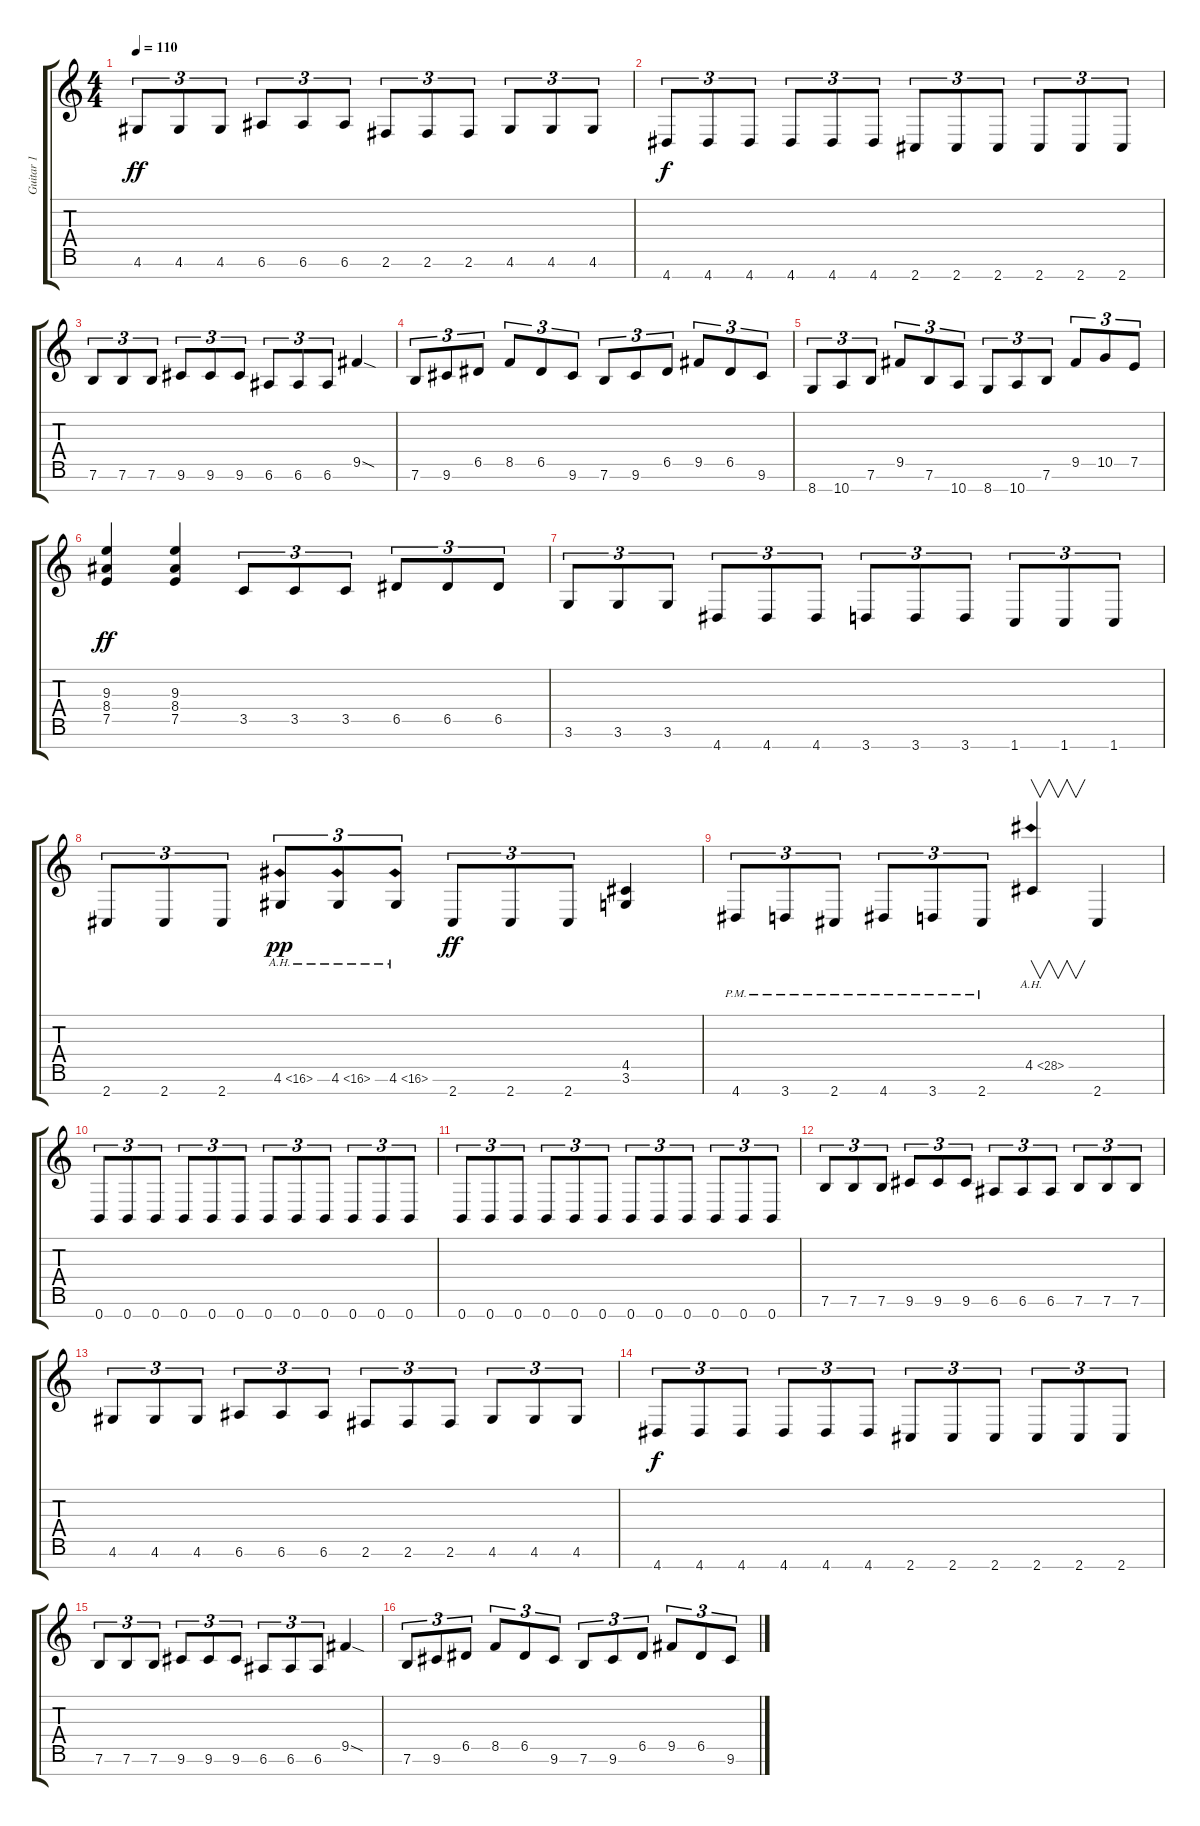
\track ("Guitar 1" "Guitar 1") {instrument distortionguitar}
\staff {score tabs}
\tuning (E4 B3 G3 D3 A2 E2 B1) {hide}
\ts (4 4)
\tempo 110
\clef g2
\ks c
4.6.8{tu (3 2) dy ff} 4.6.8{tu (3 2)} 4.6.8{tu (3 2)} 6.6.8{tu (3 2)} 6.6.8{tu (3 2)} 6.6.8{tu (3 2)} 2.6.8{tu (3 2)} 2.6.8{tu (3 2)} 2.6.8{tu (3 2)} 4.6.8{tu (3 2)} 4.6.8{tu (3 2)} 4.6.8{tu (3 2)} |
4.7.8{tu (3 2) dy f} 4.7.8{tu (3 2)} 4.7.8{tu (3 2)} 4.7.8{tu (3 2)} 4.7.8{tu (3 2)} 4.7.8{tu (3 2)} 2.7.8{tu (3 2)} 2.7.8{tu (3 2)} 2.7.8{tu (3 2)} 2.7.8{tu (3 2)} 2.7.8{tu (3 2)} 2.7.8{tu (3 2)} |
7.6.8{tu (3 2)} 7.6.8{tu (3 2)} 7.6.8{tu (3 2)} 9.6.8{tu (3 2)} 9.6.8{tu (3 2)} 9.6.8{tu (3 2)} 6.6.8{tu (3 2)} 6.6.8{tu (3 2)} 6.6.8{tu (3 2)} 9.5{sod}.4 |
7.6.8{tu (3 2)} 9.6.8{tu (3 2)} 6.5.8{tu (3 2)} 8.5.8{tu (3 2)} 6.5.8{tu (3 2)} 9.6.8{tu (3 2)} 7.6.8{tu (3 2)} 9.6.8{tu (3 2)} 6.5.8{tu (3 2)} 9.5.8{tu (3 2)} 6.5.8{tu (3 2)} 9.6.8{tu (3 2)} |
8.7.8{tu (3 2)} 10.7.8{tu (3 2)} 7.6.8{tu (3 2)} 9.5.8{tu (3 2)} 7.6.8{tu (3 2)} 10.7.8{tu (3 2)} 8.7.8{tu (3 2)} 10.7.8{tu (3 2)} 7.6.8{tu (3 2)} 9.5.8{tu (3 2)} 10.5.8{tu (3 2)} 7.5.8{tu (3 2)} |
(9.3 8.4 7.5).4{dy ff} (9.3 8.4 7.5).4 3.5.8{tu (3 2)} 3.5.8{tu (3 2)} 3.5.8{tu (3 2)} 6.5.8{tu (3 2)} 6.5.8{tu (3 2)} 6.5.8{tu (3 2)} |
3.6.8{tu (3 2)} 3.6.8{tu (3 2)} 3.6.8{tu (3 2)} 4.7.8{tu (3 2)} 4.7.8{tu (3 2)} 4.7.8{tu (3 2)} 3.7.8{tu (3 2)} 3.7.8{tu (3 2)} 3.7.8{tu (3 2)} 1.7.8{tu (3 2)} 1.7.8{tu (3 2)} 1.7.8{tu (3 2)} |
2.7.8{tu (3 2)} 2.7.8{tu (3 2)} 2.7.8{tu (3 2)} 4.6{ah 12}.8{tu (3 2) dy pp} 4.6{ah 12}.8{tu (3 2)} 4.6{ah 12}.8{tu (3 2)} 2.7.8{tu (3 2) dy ff} 2.7.8{tu (3 2)} 2.7.8{tu (3 2)} (4.5 3.6).4 |
4.7{pm}.8{tu (3 2)} 3.7{pm}.8{tu (3 2)} 2.7{pm}.8{tu (3 2)} 4.7{pm}.8{tu (3 2)} 3.7{pm}.8{tu (3 2)} 2.7{pm}.8{tu (3 2)} 4.5{ah 24}.4{v} 2.7.4 |
0.7.8{tu (3 2)} 0.7.8{tu (3 2)} 0.7.8{tu (3 2)} 0.7.8{tu (3 2)} 0.7.8{tu (3 2)} 0.7.8{tu (3 2)} 0.7.8{tu (3 2)} 0.7.8{tu (3 2)} 0.7.8{tu (3 2)} 0.7.8{tu (3 2)} 0.7.8{tu (3 2)} 0.7.8{tu (3 2)} |
0.7.8{tu (3 2)} 0.7.8{tu (3 2)} 0.7.8{tu (3 2)} 0.7.8{tu (3 2)} 0.7.8{tu (3 2)} 0.7.8{tu (3 2)} 0.7.8{tu (3 2)} 0.7.8{tu (3 2)} 0.7.8{tu (3 2)} 0.7.8{tu (3 2)} 0.7.8{tu (3 2)} 0.7.8{tu (3 2)} |
7.6.8{tu (3 2)} 7.6.8{tu (3 2)} 7.6.8{tu (3 2)} 9.6.8{tu (3 2)} 9.6.8{tu (3 2)} 9.6.8{tu (3 2)} 6.6.8{tu (3 2)} 6.6.8{tu (3 2)} 6.6.8{tu (3 2)} 7.6.8{tu (3 2)} 7.6.8{tu (3 2)} 7.6.8{tu (3 2)} |
4.6.8{tu (3 2)} 4.6.8{tu (3 2)} 4.6.8{tu (3 2)} 6.6.8{tu (3 2)} 6.6.8{tu (3 2)} 6.6.8{tu (3 2)} 2.6.8{tu (3 2)} 2.6.8{tu (3 2)} 2.6.8{tu (3 2)} 4.6.8{tu (3 2)} 4.6.8{tu (3 2)} 4.6.8{tu (3 2)} |
4.7.8{tu (3 2) dy f} 4.7.8{tu (3 2)} 4.7.8{tu (3 2)} 4.7.8{tu (3 2)} 4.7.8{tu (3 2)} 4.7.8{tu (3 2)} 2.7.8{tu (3 2)} 2.7.8{tu (3 2)} 2.7.8{tu (3 2)} 2.7.8{tu (3 2)} 2.7.8{tu (3 2)} 2.7.8{tu (3 2)} |
7.6.8{tu (3 2)} 7.6.8{tu (3 2)} 7.6.8{tu (3 2)} 9.6.8{tu (3 2)} 9.6.8{tu (3 2)} 9.6.8{tu (3 2)} 6.6.8{tu (3 2)} 6.6.8{tu (3 2)} 6.6.8{tu (3 2)} 9.5{sod}.4 |
7.6.8{tu (3 2)} 9.6.8{tu (3 2)} 6.5.8{tu (3 2)} 8.5.8{tu (3 2)} 6.5.8{tu (3 2)} 9.6.8{tu (3 2)} 7.6.8{tu (3 2)} 9.6.8{tu (3 2)} 6.5.8{tu (3 2)} 9.5.8{tu (3 2)} 6.5.8{tu (3 2)} 9.6.8{tu (3 2)}
